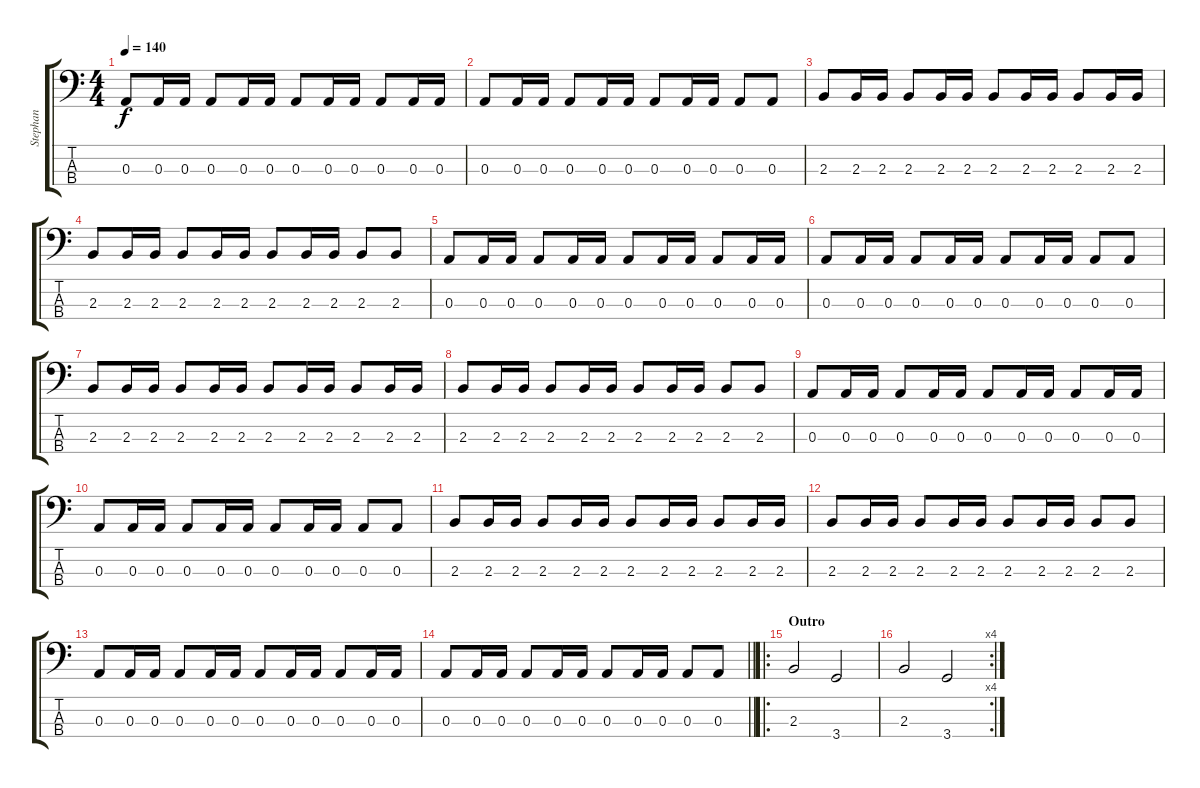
\track ("Stephan" "Stephan") {instrument electricbassfinger}
\staff {score tabs}
\tuning (G2 D2 A1 E1) {hide}
\ts (4 4)
\tempo 140
\clef f4
\ks c
0.3.8{dy f} 0.3.16 0.3.16 0.3.8 0.3.16 0.3.16 0.3.8 0.3.16 0.3.16 0.3.8 0.3.16 0.3.16 |
0.3.8 0.3.16 0.3.16 0.3.8 0.3.16 0.3.16 0.3.8 0.3.16 0.3.16 0.3.8 0.3.8 |
2.3.8 2.3.16 2.3.16 2.3.8 2.3.16 2.3.16 2.3.8 2.3.16 2.3.16 2.3.8 2.3.16 2.3.16 |
2.3.8 2.3.16 2.3.16 2.3.8 2.3.16 2.3.16 2.3.8 2.3.16 2.3.16 2.3.8 2.3.8 |
0.3.8 0.3.16 0.3.16 0.3.8 0.3.16 0.3.16 0.3.8 0.3.16 0.3.16 0.3.8 0.3.16 0.3.16 |
0.3.8 0.3.16 0.3.16 0.3.8 0.3.16 0.3.16 0.3.8 0.3.16 0.3.16 0.3.8 0.3.8 |
2.3.8 2.3.16 2.3.16 2.3.8 2.3.16 2.3.16 2.3.8 2.3.16 2.3.16 2.3.8 2.3.16 2.3.16 |
2.3.8 2.3.16 2.3.16 2.3.8 2.3.16 2.3.16 2.3.8 2.3.16 2.3.16 2.3.8 2.3.8 |
0.3.8 0.3.16 0.3.16 0.3.8 0.3.16 0.3.16 0.3.8 0.3.16 0.3.16 0.3.8 0.3.16 0.3.16 |
0.3.8 0.3.16 0.3.16 0.3.8 0.3.16 0.3.16 0.3.8 0.3.16 0.3.16 0.3.8 0.3.8 |
2.3.8 2.3.16 2.3.16 2.3.8 2.3.16 2.3.16 2.3.8 2.3.16 2.3.16 2.3.8 2.3.16 2.3.16 |
2.3.8 2.3.16 2.3.16 2.3.8 2.3.16 2.3.16 2.3.8 2.3.16 2.3.16 2.3.8 2.3.8 |
0.3.8 0.3.16 0.3.16 0.3.8 0.3.16 0.3.16 0.3.8 0.3.16 0.3.16 0.3.8 0.3.16 0.3.16 |
\barLineRight lightlight
0.3.8 0.3.16 0.3.16 0.3.8 0.3.16 0.3.16 0.3.8 0.3.16 0.3.16 0.3.8 0.3.8 |
\ro
\section ("" "Outro")
2.3.2 3.4.2 |
\rc 4
2.3.2 3.4.2
